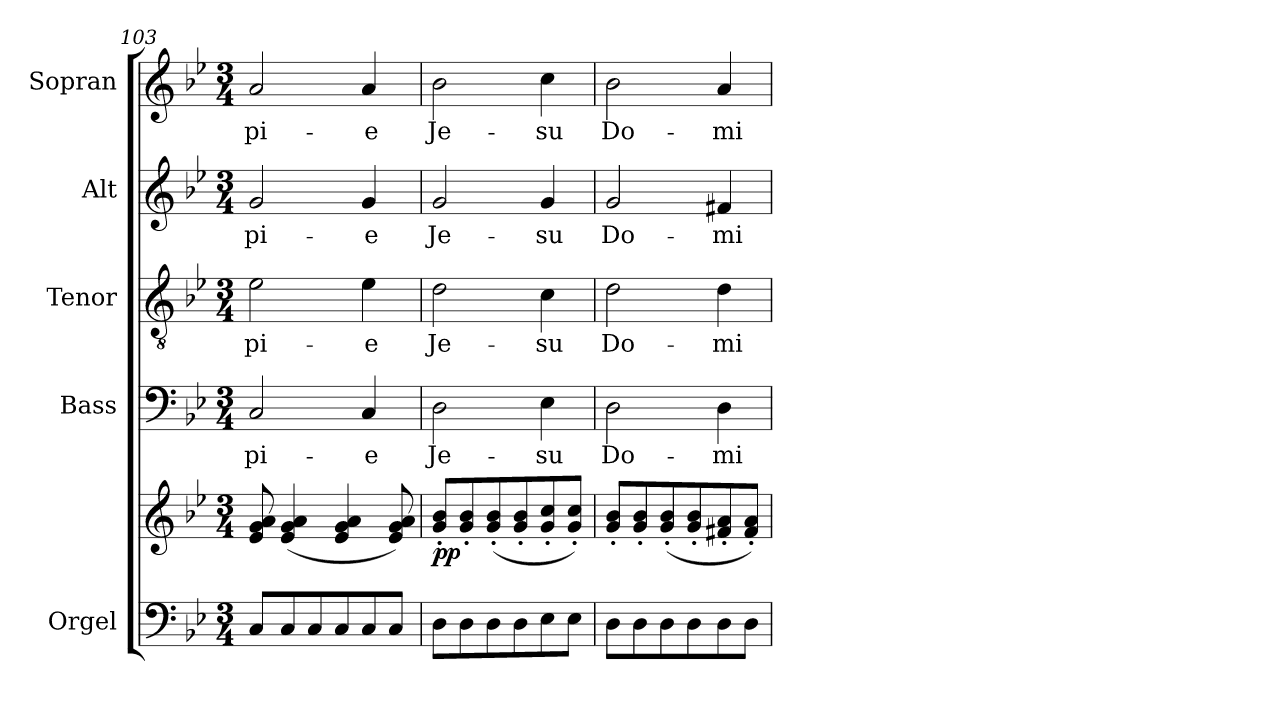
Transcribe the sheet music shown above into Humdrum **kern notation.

**kern	**kern	**dynam	**kern	**text	**kern	**text	**kern	**text	**kern	**text
*part5	*part5	*part5	*part4	*part4	*part3	*part3	*part2	*part2	*part1	*part1
*staff6	*staff5	*staff5/6	*staff4	*staff4	*staff3	*staff3	*staff2	*staff2	*staff1	*staff1
*I"Orgel	*	*	*I"Bass	*	*I"Tenor	*	*I"Alt	*	*I"Sopran	*
*I'Org.	*	*	*I'B.	*	*I'T.	*	*I'A.	*	*I'S.	*
*clefF4	*clefG2	*	*clefF4	*	*clefGv2	*	*clefG2	*	*clefG2	*
*k[b-e-]	*k[b-e-]	*	*k[b-e-]	*	*k[b-e-]	*	*k[b-e-]	*	*k[b-e-]	*
*B-:	*B-:	*	*B-:	*	*B-:	*	*B-:	*	*B-:	*
*M3/4	*M3/4	*	*M3/4	*	*M3/4	*	*M3/4	*	*M3/4	*
=103	=103	=103	=103	=103	=103	=103	=103	=103	=103	=103
!	!	!	!	!LO:LY:b	!	!LO:LY:b	!	!LO:LY:b	!	!LO:LY:b
8C/L	8e-/ 8g/ 8a/	.	2C/	pi-	2e-\	pi-	2g/	pi-	2a/	pi-
8C/	(<4e-/ 4g/ 4a/	.	.	.	.	.	.	.	.	.
8C/	.	.	.	.	.	.	.	.	.	.
8C/	4e-/ 4g/ 4a/	.	.	.	.	.	.	.	.	.
!	!	!	!	!LO:LY:b	!	!LO:LY:b	!	!LO:LY:b	!	!LO:LY:b
8C/	.	.	4C/	-e	4e-\	-e	4g/	-e	4a/	-e
8C/J	8e-/ 8g/ 8a/)	.	.	.	.	.	.	.	.	.
=104	=104	=104	=104	=104	=104	=104	=104	=104	=104	=104
!	!	!LO:DY:b	!	!LO:LY:b	!	!LO:LY:b	!	!LO:LY:b	!	!LO:LY:b
8D\L	8g/'< 8b-/'<L	pp	2D\	Je-	2d\	Je-	2g/	Je-	2b-\	Je-
8D\	8g/'< 8b-/'<	.	.	.	.	.	.	.	.	.
8D\	(<8g/'< 8b-/'<	.	.	.	.	.	.	.	.	.
8D\	8g/'< 8b-/'<	.	.	.	.	.	.	.	.	.
!	!	!	!	!LO:LY:b	!	!LO:LY:b	!	!LO:LY:b	!	!LO:LY:b
8E-\	8g/'< 8cc/'<	.	4E-\	-su	4c\	-su	4g/	-su	4cc\	-su
8E-\J	8g/'< 8cc/'<J)	.	.	.	.	.	.	.	.	.
=105	=105	=105	=105	=105	=105	=105	=105	=105	=105	=105
!	!	!	!	!LO:LY:b	!	!LO:LY:b	!	!LO:LY:b	!	!LO:LY:b
8D\L	8g/'< 8b-/'<L	.	2D\	Do-	2d\	Do-	2g/	Do-	2b-\	Do-
8D\	8g/'< 8b-/'<	.	.	.	.	.	.	.	.	.
8D\	(<8g/'< 8b-/'<	.	.	.	.	.	.	.	.	.
8D\	8g/'< 8b-/'<	.	.	.	.	.	.	.	.	.
!	!	!	!	!LO:LY:b	!	!LO:LY:b	!	!LO:LY:b	!	!LO:LY:b
8D\	8f#X/'< 8a/'<	.	4D\	-mi-	4d\	-mi-	4f#X/	-mi-	4a/	-mi-
8D\J	8f#/'< 8a/'<J)	.	.	.	.	.	.	.	.	.
=	=	=	=	=	=	=	=	=	=	=
*-	*-	*-	*-	*-	*-	*-	*-	*-	*-	*-
